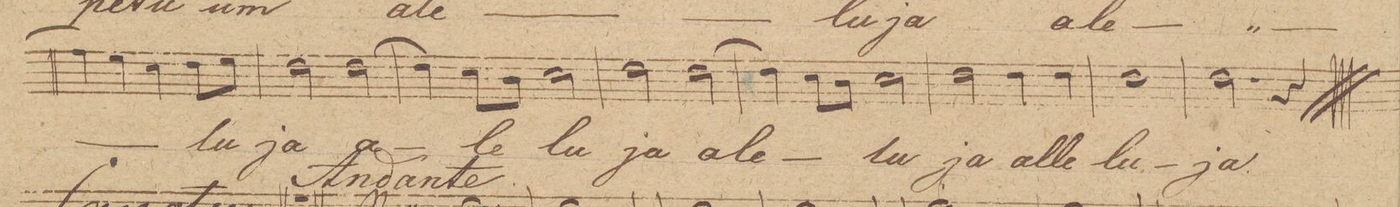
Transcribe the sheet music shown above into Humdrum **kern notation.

**kern	**text
*I"Tenore 2do	*
*clefC4	*
*k[]	*
*met(c|)	*
*M2/2	*
4e\]	.
4d\	.
4B\	.
8c\L	.
8d\J	-lu-
=83	=83
2c\	-ja
[2c\	a-
=84	=84
4c\]	.
8B\L	.
8A\J	-le-
2B\	-lu-
=85	=85
2c\	-ja
[2c\	a-
=86	=86
4c\]	-le-
8B\L	.
8A\J	.
2B\	-lu-
=87	=87
2c\	-ja
4c\	al-
4c\	-le-
=88	=88
1c	-lu-
=89	=89
2.c\	-ja
4r	.
==	==
*-	*-
